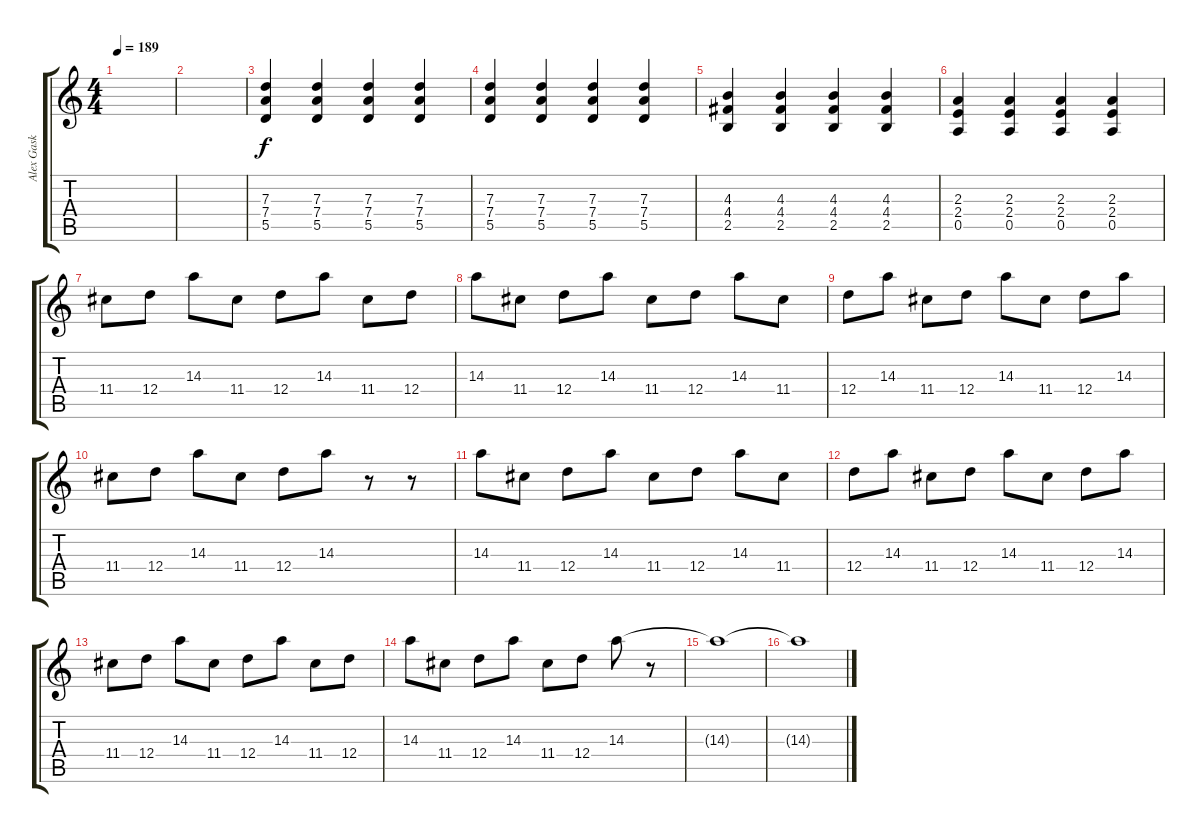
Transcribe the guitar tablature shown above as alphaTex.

\track (" Alex Gaskarth" " Alex Gask") {instrument distortionguitar}
\staff {score tabs}
\tuning (E4 B3 G3 D3 A2 D2) {hide}
\ts (4 4)
\tempo 189
\clef g2
\ks c
|
|
(7.3 7.4 5.5).4{dy f} (7.3 7.4 5.5).4 (7.3 7.4 5.5).4 (7.3 7.4 5.5).4 |
(7.3 7.4 5.5).4 (7.3 7.4 5.5).4 (7.3 7.4 5.5).4 (7.3 7.4 5.5).4 |
(4.3 4.4 2.5).4 (4.3 4.4 2.5).4 (4.3 4.4 2.5).4 (4.3 4.4 2.5).4 |
(2.3 2.4 0.5).4 (2.3 2.4 0.5).4 (2.3 2.4 0.5).4 (2.3 2.4 0.5).4 |
11.4.8 12.4.8 14.3.8 11.4.8 12.4.8 14.3.8 11.4.8 12.4.8 |
14.3.8 11.4.8 12.4.8 14.3.8 11.4.8 12.4.8 14.3.8 11.4.8 |
12.4.8 14.3.8 11.4.8 12.4.8 14.3.8 11.4.8 12.4.8 14.3.8 |
11.4.8 12.4.8 14.3.8 11.4.8 12.4.8 14.3.8 r.8 r.8 |
14.3.8 11.4.8 12.4.8 14.3.8 11.4.8 12.4.8 14.3.8 11.4.8 |
12.4.8 14.3.8 11.4.8 12.4.8 14.3.8 11.4.8 12.4.8 14.3.8 |
11.4.8 12.4.8 14.3.8 11.4.8 12.4.8 14.3.8 11.4.8 12.4.8 |
14.3.8 11.4.8 12.4.8 14.3.8 11.4.8 12.4.8 14.3.8 r.8 |
14.3{t}.1 |
14.3{t}.1
